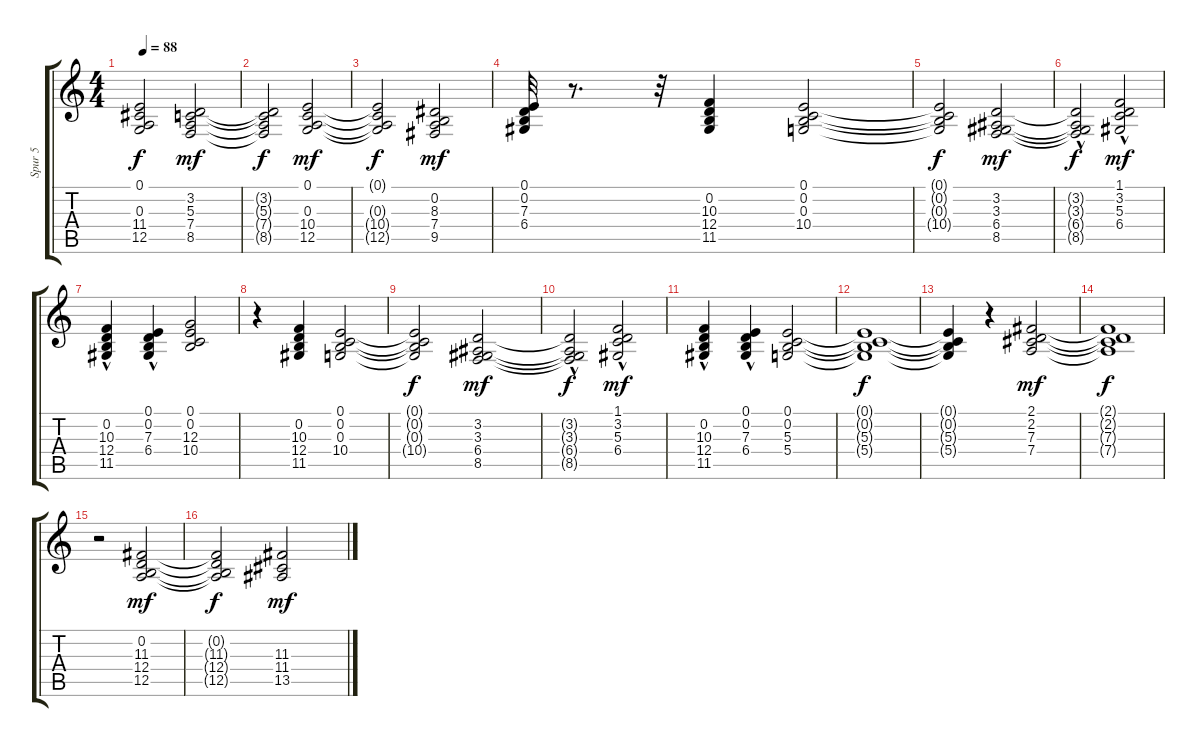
\track ("Spur 5" "Spur 5") {instrument stringensemble1}
\staff {score tabs}
\tuning (E4 B3 G3 D3 A2 E2) {hide}
\ts (4 4)
\tempo 88
\clef g2
\ks c
(0.1{t} 0.3{t} 11.4{t} 12.5{t}).2{dy f} (3.2 5.3 7.4 8.5).2{dy mf} |
(3.2{t} 5.3{t} 7.4{t} 8.5{t}).2{dy f} (0.1 0.3 10.4 12.5).2{dy mf} |
(0.1{t} 0.3{t} 10.4{t} 12.5{t}).2{dy f} (0.2 8.3 7.4 9.5).2{dy mf} |
(0.1 0.2 7.3 6.4).32 r.8{d} r.32 (0.2 10.3 12.4 11.5).4 (0.1 0.2 0.3 10.4).2 |
(0.1{t} 0.2{t} 0.3{t} 10.4{t}).2{dy f} (3.2 3.3 6.4 8.5).2{dy mf} |
(3.2{hac t} 3.3{t} 6.4{hac t} 8.5{hac t}).2{dy f} (1.1 3.2{hac} 5.3 6.4).2{dy mf} |
(0.2{hac} 10.3{hac} 12.4 11.5).4 (0.1{hac} 0.2 7.3 6.4{hac}).4 (0.1 0.2 12.3 10.4).2 |
r.4 (0.2 10.3 12.4 11.5).4 (0.1 0.2 0.3 10.4).2 |
(0.1{t} 0.2{t} 0.3{t} 10.4{t}).2{dy f} (3.2 3.3 6.4 8.5).2{dy mf} |
(3.2{t} 3.3{t} 6.4{t} 8.5{hac t}).2{dy f} (1.1{hac} 3.2{hac} 5.3 6.4).2{dy mf} |
(0.2 10.3{hac} 12.4 11.5{hac}).4 (0.1{hac} 0.2 7.3 6.4{hac}).4 (0.1 0.2 5.3 5.4).2 |
(0.1{t} 0.2{t} 5.3{t} 5.4{t}).1{dy f} |
(0.1{t} 0.2{t} 5.3{t} 5.4{t}).4 r.4 (2.1 2.2 7.3 7.4).2{dy mf} |
(2.1{t} 2.2{t} 7.3{t} 7.4{t}).1{dy f} |
r.2 (0.2 11.3 12.4 12.5).2{dy mf} |
(0.2{t} 11.3{t} 12.4{t} 12.5{t}).2{dy f} (11.3 11.4 13.5).2{dy mf}
